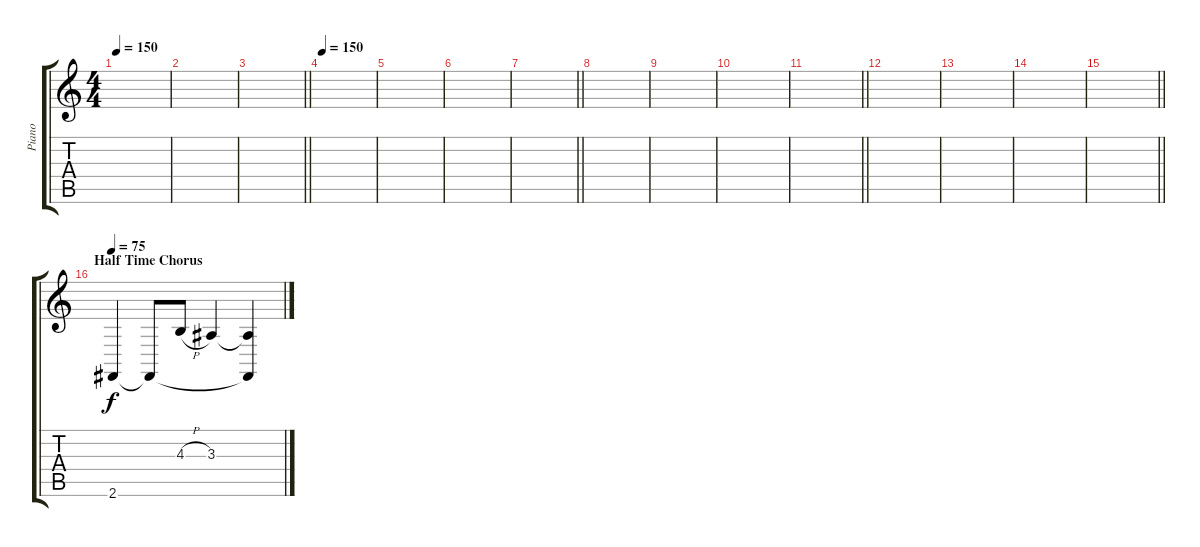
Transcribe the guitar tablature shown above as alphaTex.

\track ("Piano" "Piano") {instrument acousticgrandpiano}
\staff {score tabs}
\tuning (E4 B3 G3 D3 A2 E2) {hide}
\ts (4 4)
\tempo 150
\clef g2
\ks c
|
|
\barLineRight lightlight
|
\tempo 150
|
|
|
\barLineRight lightlight
|
|
|
|
\barLineRight lightlight
|
|
|
|
\barLineRight lightlight
|
\section ("" "Half Time Chorus")
\tempo 75
2.6.4 2.6{t}.8 4.3{h}.8 3.3.4 (3.3{t} 2.6{t}).4
